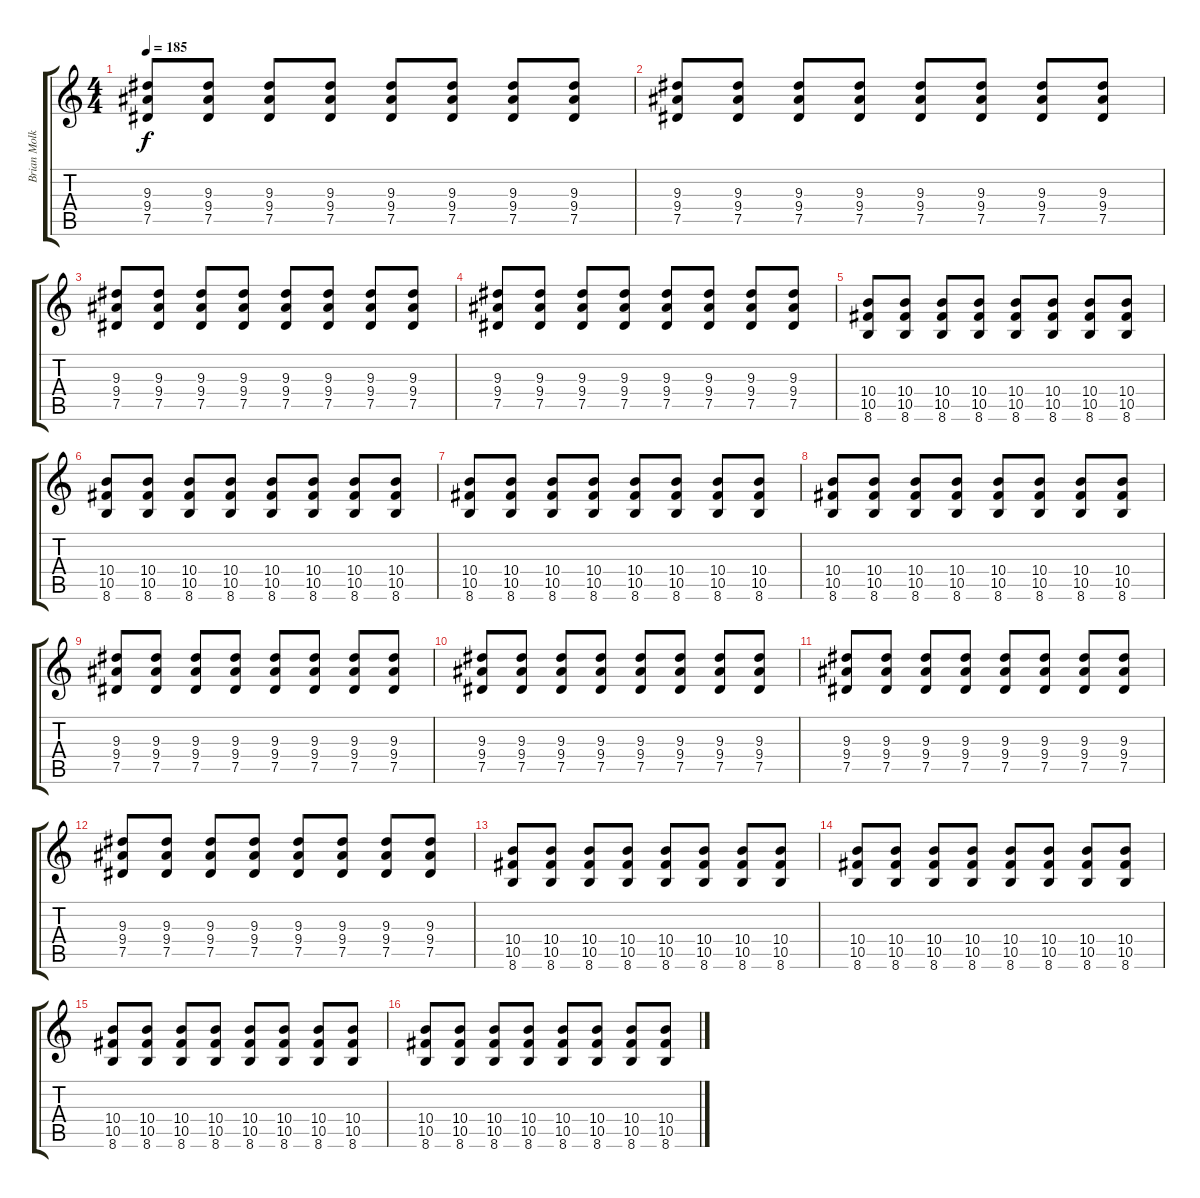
\track ("Brian Molko" "Brian Molk") {instrument overdrivenguitar}
\staff {score tabs}
\tuning (Eb4 Bb3 Gb3 Db3 Ab2 Eb2) {hide}
\ts (4 4)
\tempo 185
\clef g2
\ks c
(9.3 9.4 7.5).8{dy f} (9.3 9.4 7.5).8 (9.3 9.4 7.5).8 (9.3 9.4 7.5).8 (9.3 9.4 7.5).8 (9.3 9.4 7.5).8 (9.3 9.4 7.5).8 (9.3 9.4 7.5).8 |
(9.3 9.4 7.5).8 (9.3 9.4 7.5).8 (9.3 9.4 7.5).8 (9.3 9.4 7.5).8 (9.3 9.4 7.5).8 (9.3 9.4 7.5).8 (9.3 9.4 7.5).8 (9.3 9.4 7.5).8 |
(9.3 9.4 7.5).8 (9.3 9.4 7.5).8 (9.3 9.4 7.5).8 (9.3 9.4 7.5).8 (9.3 9.4 7.5).8 (9.3 9.4 7.5).8 (9.3 9.4 7.5).8 (9.3 9.4 7.5).8 |
(9.3 9.4 7.5).8 (9.3 9.4 7.5).8 (9.3 9.4 7.5).8 (9.3 9.4 7.5).8 (9.3 9.4 7.5).8 (9.3 9.4 7.5).8 (9.3 9.4 7.5).8 (9.3 9.4 7.5).8 |
(10.4 10.5 8.6).8 (10.4 10.5 8.6).8 (10.4 10.5 8.6).8 (10.4 10.5 8.6).8 (10.4 10.5 8.6).8 (10.4 10.5 8.6).8 (10.4 10.5 8.6).8 (10.4 10.5 8.6).8 |
(10.4 10.5 8.6).8 (10.4 10.5 8.6).8 (10.4 10.5 8.6).8 (10.4 10.5 8.6).8 (10.4 10.5 8.6).8 (10.4 10.5 8.6).8 (10.4 10.5 8.6).8 (10.4 10.5 8.6).8 |
(10.4 10.5 8.6).8 (10.4 10.5 8.6).8 (10.4 10.5 8.6).8 (10.4 10.5 8.6).8 (10.4 10.5 8.6).8 (10.4 10.5 8.6).8 (10.4 10.5 8.6).8 (10.4 10.5 8.6).8 |
(10.4 10.5 8.6).8 (10.4 10.5 8.6).8 (10.4 10.5 8.6).8 (10.4 10.5 8.6).8 (10.4 10.5 8.6).8 (10.4 10.5 8.6).8 (10.4 10.5 8.6).8 (10.4 10.5 8.6).8 |
(9.3 9.4 7.5).8 (9.3 9.4 7.5).8 (9.3 9.4 7.5).8 (9.3 9.4 7.5).8 (9.3 9.4 7.5).8 (9.3 9.4 7.5).8 (9.3 9.4 7.5).8 (9.3 9.4 7.5).8 |
(9.3 9.4 7.5).8 (9.3 9.4 7.5).8 (9.3 9.4 7.5).8 (9.3 9.4 7.5).8 (9.3 9.4 7.5).8 (9.3 9.4 7.5).8 (9.3 9.4 7.5).8 (9.3 9.4 7.5).8 |
(9.3 9.4 7.5).8 (9.3 9.4 7.5).8 (9.3 9.4 7.5).8 (9.3 9.4 7.5).8 (9.3 9.4 7.5).8 (9.3 9.4 7.5).8 (9.3 9.4 7.5).8 (9.3 9.4 7.5).8 |
(9.3 9.4 7.5).8 (9.3 9.4 7.5).8 (9.3 9.4 7.5).8 (9.3 9.4 7.5).8 (9.3 9.4 7.5).8 (9.3 9.4 7.5).8 (9.3 9.4 7.5).8 (9.3 9.4 7.5).8 |
(10.4 10.5 8.6).8 (10.4 10.5 8.6).8 (10.4 10.5 8.6).8 (10.4 10.5 8.6).8 (10.4 10.5 8.6).8 (10.4 10.5 8.6).8 (10.4 10.5 8.6).8 (10.4 10.5 8.6).8 |
(10.4 10.5 8.6).8 (10.4 10.5 8.6).8 (10.4 10.5 8.6).8 (10.4 10.5 8.6).8 (10.4 10.5 8.6).8 (10.4 10.5 8.6).8 (10.4 10.5 8.6).8 (10.4 10.5 8.6).8 |
(10.4 10.5 8.6).8 (10.4 10.5 8.6).8 (10.4 10.5 8.6).8 (10.4 10.5 8.6).8 (10.4 10.5 8.6).8 (10.4 10.5 8.6).8 (10.4 10.5 8.6).8 (10.4 10.5 8.6).8 |
(10.4 10.5 8.6).8 (10.4 10.5 8.6).8 (10.4 10.5 8.6).8 (10.4 10.5 8.6).8 (10.4 10.5 8.6).8 (10.4 10.5 8.6).8 (10.4 10.5 8.6).8 (10.4 10.5 8.6).8
